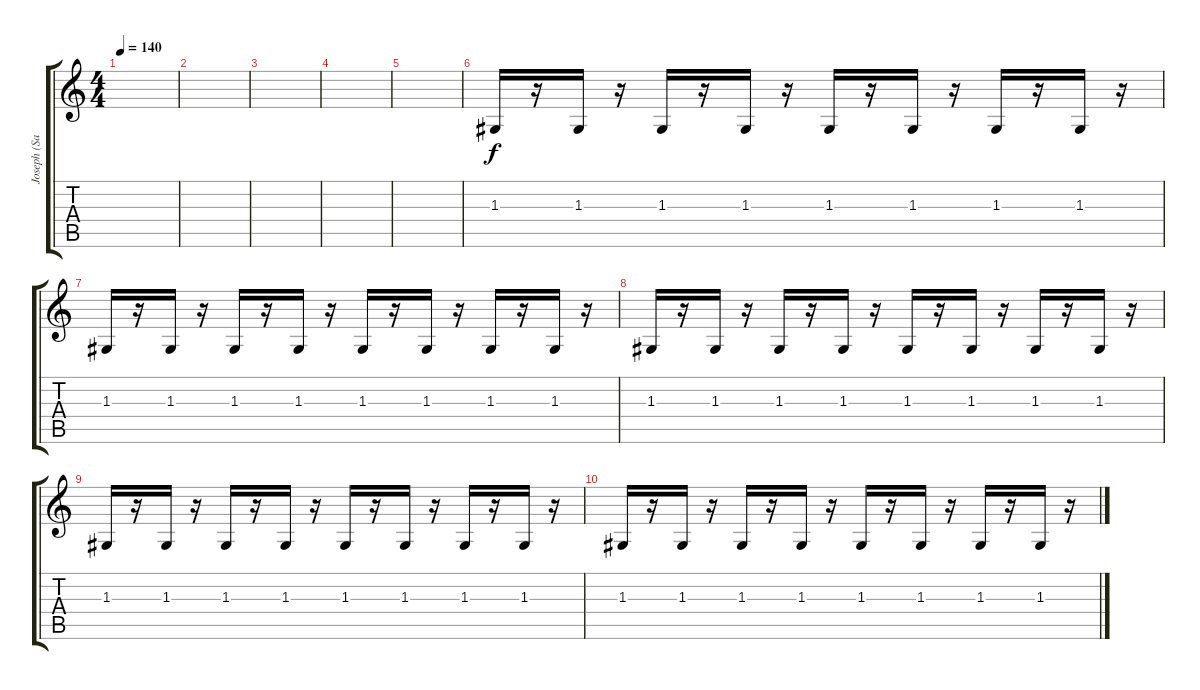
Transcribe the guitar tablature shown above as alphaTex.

\track ("Joseph (Sampler)" "Joseph (Sa") {instrument lead5charang}
\staff {score tabs}
\tuning (E4 B3 G3 D3 A2 E2) {hide}
\ts (4 4)
\tempo 140
\clef g2
\ks c
|
|
|
|
|
1.3.16 r.16 1.3.16 r.16 1.3.16 r.16 1.3.16 r.16 1.3.16 r.16 1.3.16 r.16 1.3.16 r.16 1.3.16 r.16 |
1.3.16 r.16 1.3.16 r.16 1.3.16 r.16 1.3.16 r.16 1.3.16 r.16 1.3.16 r.16 1.3.16 r.16 1.3.16 r.16 |
1.3.16 r.16 1.3.16 r.16 1.3.16 r.16 1.3.16 r.16 1.3.16 r.16 1.3.16 r.16 1.3.16 r.16 1.3.16 r.16 |
1.3.16 r.16 1.3.16 r.16 1.3.16 r.16 1.3.16 r.16 1.3.16 r.16 1.3.16 r.16 1.3.16 r.16 1.3.16 r.16 |
1.3.16 r.16 1.3.16 r.16 1.3.16 r.16 1.3.16 r.16 1.3.16 r.16 1.3.16 r.16 1.3.16 r.16 1.3.16 r.16
